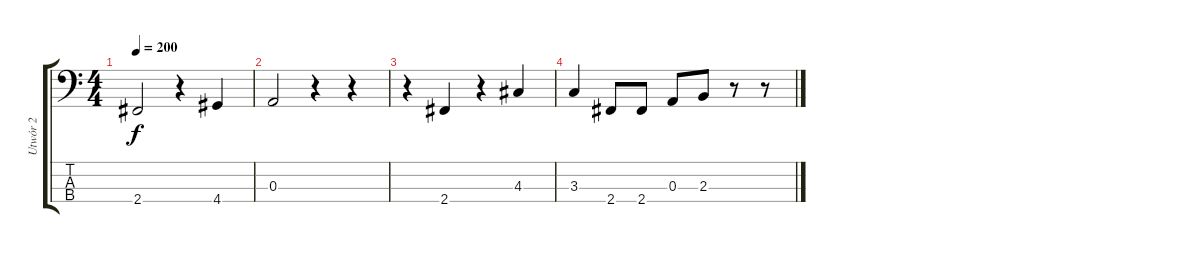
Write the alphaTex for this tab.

\track ("Utwór 2" "Utwór 2") {instrument electricbassfinger}
\staff {score tabs}
\tuning (G2 D2 A1 E1) {hide}
\ts (4 4)
\tempo 200
\clef f4
\ks c
2.4.2{dy f} r.4 4.4.4 |
0.3.2 r.4 r.4 |
r.4 2.4.4 r.4 4.3.4 |
3.3.4 2.4.8 2.4.8 0.3.8 2.3.8 r.8 r.8
